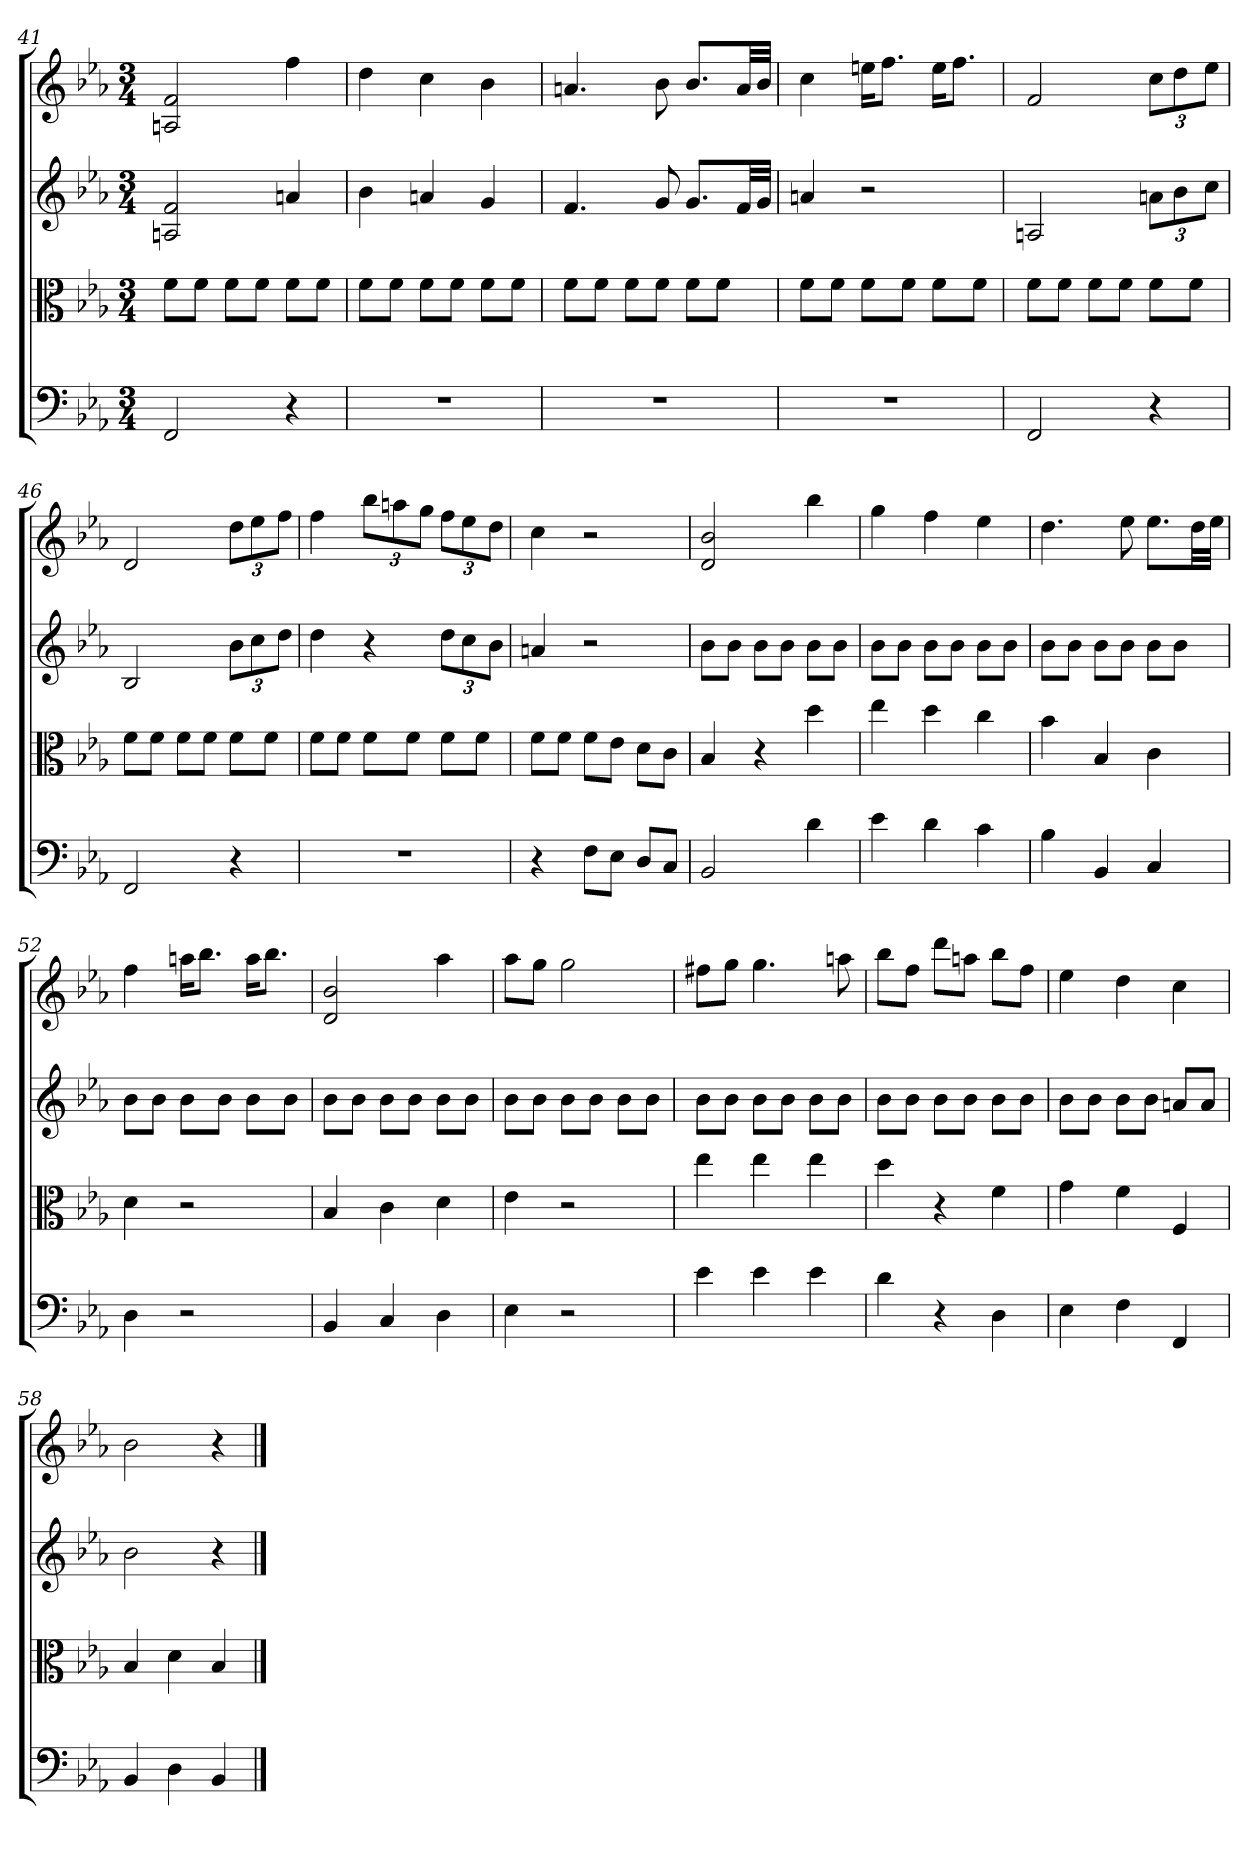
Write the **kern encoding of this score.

**kern	**kern	**kern	**kern
*part4	*part3	*part2	*part1
*staff4	*staff3	*staff2	*staff1
*clefF4	*clefC3	*	*
*k[b-e-a-]	*k[b-e-a-]	*k[b-e-a-]	*k[b-e-a-]
*E-:	*E-:	*E-:	*E-:
*M3/4	*M3/4	*M3/4	*M3/4
=41	=41	=41	=41
2FF	8f\L	2An 2f	2An 2f
.	8f\J	.	.
.	8f\L	.	.
.	8f\J	.	.
4r	8f\L	4an	4ff
.	8f\J	.	.
=42	=42	=42	=42
2.r	8f\L	4b-	4dd
.	8f\J	.	.
.	8f\L	4an	4cc
.	8f\J	.	.
.	8f\L	4g	4b-
.	8f\J	.	.
=43	=43	=43	=43
2.r	8f\L	4.f	4.an
.	8f\J	.	.
.	8f\L	.	.
.	8f\J	8g	8b-
.	8f\L	8.gL	8.b-L
.	8f\J	.	.
.	.	32fLL	32aLL
.	.	32gJJJ	32b-JJJ
=44	=44	=44	=44
2.r	8f\L	4an	4cc
.	8f\J	.	.
.	8f\L	2r	16eenKL
.	.	.	8.ffJ
.	8f\J	.	.
.	8f\L	.	16eeKL
.	.	.	8.ffJ
.	8f\J	.	.
=45	=45	=45	=45
2FF	8f\L	2An	2f
.	8f\J	.	.
.	8f\L	.	.
.	8f\J	.	.
4r	8f\L	12anL	12ccL
.	.	12b-	12dd
.	8f\J	.	.
.	.	12ccJ	12ee-J
=46	=46	=46	=46
2FF	8f\L	2B-	2d
.	8f\J	.	.
.	8f\L	.	.
.	8f\J	.	.
4r	8f\L	12b-L	12ddL
.	.	12cc	12ee-
.	8f\J	.	.
.	.	12ddJ	12ffJ
=47	=47	=47	=47
2.r	8f\L	4dd	4ff
.	8f\J	.	.
.	8f\L	4r	12bb-L
.	.	.	12aan
.	8f\J	.	.
.	.	.	12ggJ
.	8f\L	12ddL	12ffL
.	.	12cc	12ee-
.	8f\J	.	.
.	.	12b-J	12ddJ
=48	=48	=48	=48
4r	8f\L	4an	4cc
.	8f\J	.	.
8F\L	8f\L	2r	2r
8E-\J	8e-\J	.	.
8D/L	8d\L	.	.
8C/J	8c\J	.	.
=49	=49	=49	=49
2BB-	4B-	8b-L	2d 2b-
.	.	8b-J	.
.	4r	8b-L	.
.	.	8b-J	.
4d	4dd	8b-L	4bb-
.	.	8b-J	.
=50	=50	=50	=50
4e-	4ee-	8b-L	4gg
.	.	8b-J	.
4d	4dd	8b-L	4ff
.	.	8b-J	.
4c	4cc	8b-L	4ee-
.	.	8b-J	.
=51	=51	=51	=51
4B-	4b-	8b-L	4.dd
.	.	8b-J	.
4BB-	4B-	8b-L	.
.	.	8b-J	8ee-
4C	4c	8b-L	8.ee-L
.	.	8b-J	.
.	.	.	32ddLL
.	.	.	32ee-JJJ
=52	=52	=52	=52
4D	4d	8b-L	4ff
.	.	8b-J	.
2r	2r	8b-L	16aanKL
.	.	.	8.bb-J
.	.	8b-J	.
.	.	8b-L	16aaKL
.	.	.	8.bb-J
.	.	8b-J	.
=53	=53	=53	=53
4BB-	4B-	8b-L	2d 2b-
.	.	8b-J	.
4C	4c	8b-L	.
.	.	8b-J	.
4D	4d	8b-L	4aa-
.	.	8b-J	.
=54	=54	=54	=54
4E-	4e-	8b-L	8aa-L
.	.	8b-J	8ggJ
2r	2r	8b-L	2gg
.	.	8b-J	.
.	.	8b-L	.
.	.	8b-J	.
=55	=55	=55	=55
4e-	4ee-	8b-L	8ff#XL
.	.	8b-J	8ggJ
4e-	4ee-	8b-L	4.gg
.	.	8b-J	.
4e-	4ee-	8b-L	.
.	.	8b-J	8aan
=56	=56	=56	=56
4d	4dd	8b-L	8bb-L
.	.	8b-J	8ffJ
4r	4r	8b-L	8dddL
.	.	8b-J	8aanJ
4D	4f	8b-L	8bb-L
.	.	8b-J	8ffJ
=57	=57	=57	=57
4E-	4g	8b-L	4ee-
.	.	8b-J	.
4F	4f	8b-L	4dd
.	.	8b-J	.
4FF	4F	8anL	4cc
.	.	8aJ	.
=58	=58	=58	=58
4BB-	4B-	2b-	2b-
4D	4d	.	.
4BB-	4B-	4r	4r
==	==	==	==
*-	*-	*-	*-
